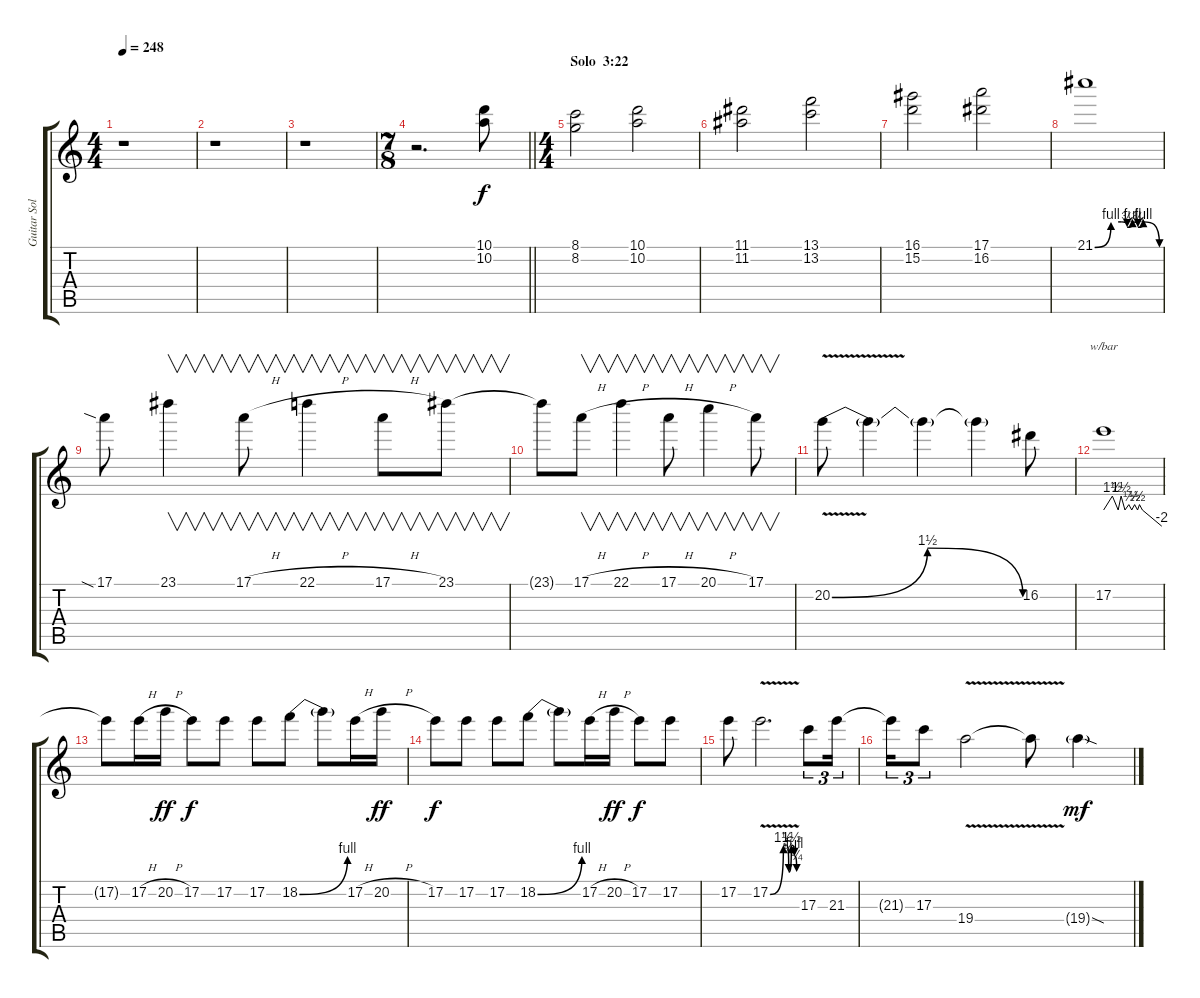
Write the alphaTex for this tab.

\track ("Guitar Solo" "Guitar Sol") {instrument distortionguitar}
\staff {score tabs}
\tuning (E4 B3 G3 D3 A2 E2) {hide}
\ts (4 4)
\tempo 248
\clef g2
\ks c
r.1{dy f} |
r.1 |
r.1 |
\ts (7 8)
\barLineRight lightlight
r.2{d volume 14 balance 8} (10.1 10.2).8{volume 13 balance 0} |
\ts (4 4)
\section ("" "Solo  3:22")
(8.1 8.2).2 (10.1 10.2).2 |
(11.1 11.2).2 (13.1 13.2).2 |
(16.1 15.2).2 (17.1 16.2).2 |
21.1{be (custom 0 0 15 4 25 4 30 3 35 4 40 3 45 4 60 0)}.1{volume 14} |
17.1{sia}.8{volume 14} 23.1.4{v} 17.1{h}.8{v} 22.1{h}.4{v} 17.1{h}.8{v} 23.1.8{v} |
23.1{t}.8 17.1{h}.8{v} 22.1{h}.4{v} 17.1{h}.8{v} 20.1{h}.4{v} 17.1.8{v} |
20.2{be (bendrelease 0 0 20 6 45 6 60 0) v}.8 20.2{t}.4 20.2{t}.4 20.2{t}.4 16.2.8 |
17.2.1{tbe (custom default 0 0 9 6 15 0 18 6 22 0 26 2 29 0 32 2 35 0 37 2 40 0 60 -8)} |
17.2{t}.8 17.2{h}.16{volume 14 balance 16} 20.2{h}.16{dy ff} 17.2.8{dy f} 17.2.8 17.2.8 18.2{be (bend 0 0 60 4)}.8 18.2{t}.8 17.2{h}.16 20.2{h}.16{dy ff} |
17.2.8{dy f} 17.2.8 17.2.8 18.2{be (bend 0 0 60 4)}.8 18.2{t}.8 17.2{h}.16 20.2{h}.16{dy ff} 17.2.8{dy f} 17.2.8 |
17.2.8 17.2{be (custom 0 0 30 6 37 6 42 1 48 6 55 4 60 1) v}.2{d} 17.3.8{tu (3 2)} 21.3.16{tu (3 2)} |
21.3{t}.16{tu (3 2)} 17.3.8{tu (3 2)} 19.4{v}.2 19.4{t}.8 19.4{sod g}.4{dy mf}
